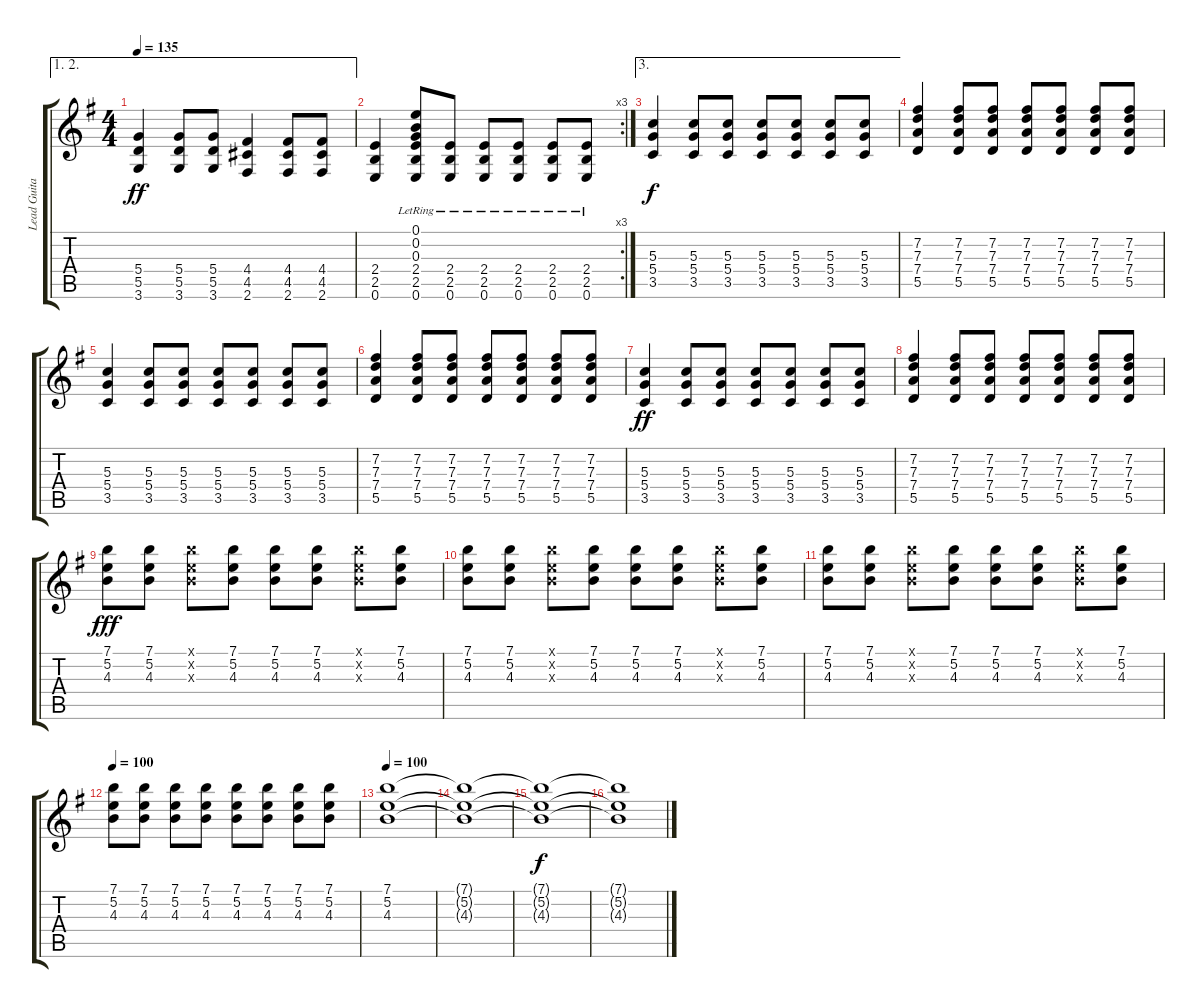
\track ("Lead Guitar" "Lead Guita") {instrument distortionguitar}
\staff {score tabs}
\tuning (E4 B3 G3 D3 A2 E2) {hide}
\ae (1 2)
\ts (4 4)
\tempo 135
\clef g2
\ks g
(5.4 5.5 3.6).4{dy ff} (5.4 5.5 3.6).8 (5.4 5.5 3.6).8 (4.4 4.5 2.6).4 (4.4 4.5 2.6).8 (4.4 4.5 2.6).8 |
\rc 3
(2.4 2.5 0.6).4 (0.1{lr} 0.2{lr} 0.3{lr} 2.4{lr} 2.5{lr} 0.6{lr}).8 (2.4{lr} 2.5{lr} 0.6{lr}).8 (2.4{lr} 2.5{lr} 0.6{lr}).8 (2.4{lr} 2.5{lr} 0.6{lr}).8 (2.4{lr} 2.5{lr} 0.6{lr}).8 (2.4{lr} 2.5{lr} 0.6{lr}).8 |
\ae 3
(5.3 5.4 3.5).4{dy f} (5.3 5.4 3.5).8 (5.3 5.4 3.5).8 (5.3 5.4 3.5).8 (5.3 5.4 3.5).8 (5.3 5.4 3.5).8 (5.3 5.4 3.5).8 |
(7.2 7.3 7.4 5.5).4 (7.2 7.3 7.4 5.5).8 (7.2 7.3 7.4 5.5).8 (7.2 7.3 7.4 5.5).8 (7.2 7.3 7.4 5.5).8 (7.2 7.3 7.4 5.5).8 (7.2 7.3 7.4 5.5).8 |
(5.3 5.4 3.5).4 (5.3 5.4 3.5).8 (5.3 5.4 3.5).8 (5.3 5.4 3.5).8 (5.3 5.4 3.5).8 (5.3 5.4 3.5).8 (5.3 5.4 3.5).8 |
(7.2 7.3 7.4 5.5).4 (7.2 7.3 7.4 5.5).8 (7.2 7.3 7.4 5.5).8 (7.2 7.3 7.4 5.5).8 (7.2 7.3 7.4 5.5).8 (7.2 7.3 7.4 5.5).8 (7.2 7.3 7.4 5.5).8 |
(5.3 5.4 3.5).4{dy ff} (5.3 5.4 3.5).8 (5.3 5.4 3.5).8 (5.3 5.4 3.5).8 (5.3 5.4 3.5).8 (5.3 5.4 3.5).8 (5.3 5.4 3.5).8 |
(7.2 7.3 7.4 5.5).4 (7.2 7.3 7.4 5.5).8 (7.2 7.3 7.4 5.5).8 (7.2 7.3 7.4 5.5).8 (7.2 7.3 7.4 5.5).8 (7.2 7.3 7.4 5.5).8 (7.2 7.3 7.4 5.5).8 |
(7.1 5.2 4.3).8{dy fff} (7.1 5.2 4.3).8 (7.1{x} 5.2{x} 4.3{x}).8 (7.1 5.2 4.3).8 (7.1 5.2 4.3).8 (7.1 5.2 4.3).8 (7.1{x} 5.2{x} 4.3{x}).8 (7.1 5.2 4.3).8 |
(7.1 5.2 4.3).8 (7.1 5.2 4.3).8 (7.1{x} 5.2{x} 4.3{x}).8 (7.1 5.2 4.3).8 (7.1 5.2 4.3).8 (7.1 5.2 4.3).8 (7.1{x} 5.2{x} 4.3{x}).8 (7.1 5.2 4.3).8 |
(7.1 5.2 4.3).8 (7.1 5.2 4.3).8 (7.1{x} 5.2{x} 4.3{x}).8 (7.1 5.2 4.3).8 (7.1 5.2 4.3).8 (7.1 5.2 4.3).8 (7.1{x} 5.2{x} 4.3{x}).8 (7.1 5.2 4.3).8 |
\tempo 100
(7.1 5.2 4.3).8 (7.1 5.2 4.3).8 (7.1 5.2 4.3).8 (7.1 5.2 4.3).8 (7.1 5.2 4.3).8 (7.1 5.2 4.3).8 (7.1 5.2 4.3).8 (7.1 5.2 4.3).8 |
\tempo 100
(7.1 5.2 4.3).1 |
(7.1{t} 5.2{t} 4.3{t}).1 |
(7.1{t} 5.2{t} 4.3{t}).1{dy f} |
(7.1{t} 5.2{t} 4.3{t}).1
